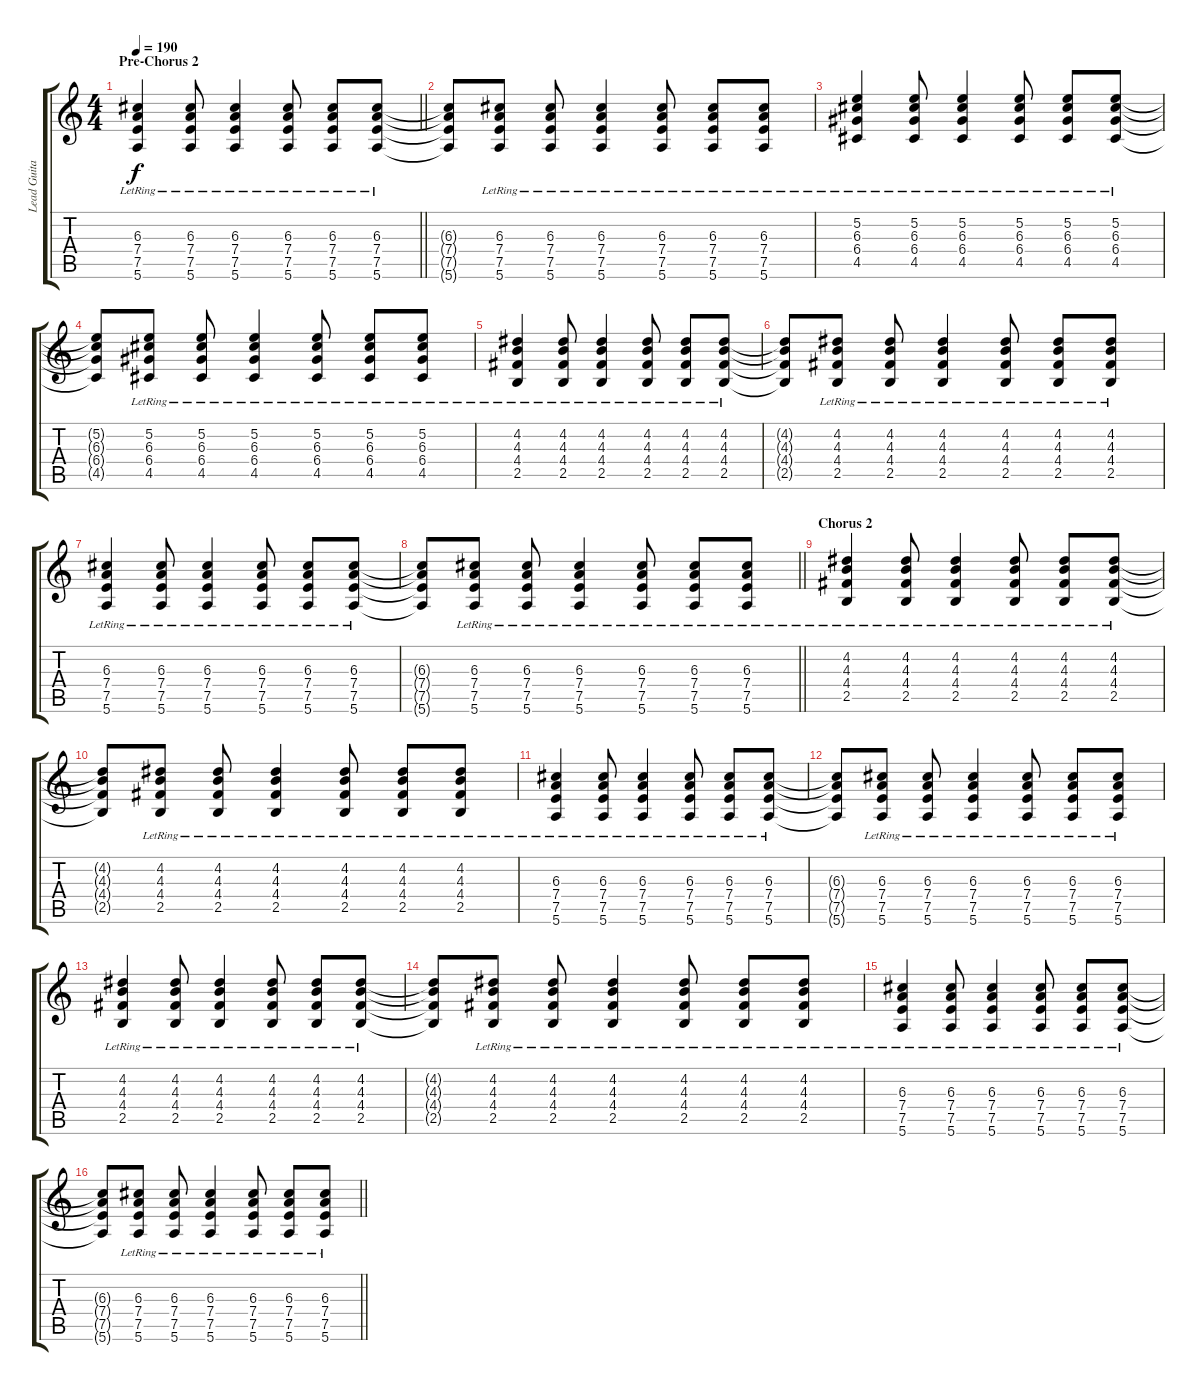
\track ("Lead Guitar" "Lead Guita") {instrument acousticguitarsteel}
\staff {score tabs}
\tuning (E4 B3 G3 D3 A2 E2) {hide}
\ts (4 4)
\section ("" "Pre-Chorus 2")
\tempo 190
\clef g2
\barLineRight lightlight
\ks c
(6.3{lr} 7.4{lr} 7.5{lr} 5.6{lr}).4{dy f} (6.3{lr} 7.4{lr} 7.5{lr} 5.6{lr}).8 (6.3{lr} 7.4{lr} 7.5{lr} 5.6{lr}).4 (6.3{lr} 7.4{lr} 7.5{lr} 5.6{lr}).8 (6.3{lr} 7.4{lr} 7.5{lr} 5.6{lr}).8 (6.3{lr} 7.4{lr} 7.5{lr} 5.6{lr}).8 |
(6.3{t} 7.4{t} 7.5{t} 5.6{t}).8 (6.3{lr} 7.4{lr} 7.5{lr} 5.6{lr}).8 (6.3{lr} 7.4{lr} 7.5{lr} 5.6{lr}).8 (6.3{lr} 7.4{lr} 7.5{lr} 5.6{lr}).4 (6.3{lr} 7.4{lr} 7.5{lr} 5.6{lr}).8 (6.3{lr} 7.4{lr} 7.5{lr} 5.6{lr}).8 (6.3{lr} 7.4{lr} 7.5{lr} 5.6{lr}).8 |
(5.2{lr} 6.3{lr} 6.4{lr} 4.5{lr}).4 (5.2{lr} 6.3{lr} 6.4{lr} 4.5{lr}).8 (5.2{lr} 6.3{lr} 6.4{lr} 4.5{lr}).4 (5.2{lr} 6.3{lr} 6.4{lr} 4.5{lr}).8 (5.2{lr} 6.3{lr} 6.4{lr} 4.5{lr}).8 (5.2{lr} 6.3{lr} 6.4{lr} 4.5{lr}).8 |
(5.2{t} 6.3{t} 6.4{t} 4.5{t}).8 (5.2{lr} 6.3{lr} 6.4{lr} 4.5{lr}).8 (5.2{lr} 6.3{lr} 6.4{lr} 4.5{lr}).8 (5.2{lr} 6.3{lr} 6.4{lr} 4.5{lr}).4 (5.2{lr} 6.3{lr} 6.4{lr} 4.5{lr}).8 (5.2{lr} 6.3{lr} 6.4{lr} 4.5{lr}).8 (5.2{lr} 6.3{lr} 6.4{lr} 4.5{lr}).8 |
(4.2{lr} 4.3{lr} 4.4{lr} 2.5{lr}).4 (4.2{lr} 4.3{lr} 4.4{lr} 2.5{lr}).8 (4.2{lr} 4.3{lr} 4.4{lr} 2.5{lr}).4 (4.2{lr} 4.3{lr} 4.4{lr} 2.5{lr}).8 (4.2{lr} 4.3{lr} 4.4{lr} 2.5{lr}).8 (4.2{lr} 4.3{lr} 4.4{lr} 2.5{lr}).8 |
(4.2{t} 4.3{t} 4.4{t} 2.5{t}).8 (4.2{lr} 4.3{lr} 4.4{lr} 2.5{lr}).8 (4.2{lr} 4.3{lr} 4.4{lr} 2.5{lr}).8 (4.2{lr} 4.3{lr} 4.4{lr} 2.5{lr}).4 (4.2{lr} 4.3{lr} 4.4{lr} 2.5{lr}).8 (4.2{lr} 4.3{lr} 4.4{lr} 2.5{lr}).8 (4.2{lr} 4.3{lr} 4.4{lr} 2.5{lr}).8 |
(6.3{lr} 7.4{lr} 7.5{lr} 5.6{lr}).4 (6.3{lr} 7.4{lr} 7.5{lr} 5.6{lr}).8 (6.3{lr} 7.4{lr} 7.5{lr} 5.6{lr}).4 (6.3{lr} 7.4{lr} 7.5{lr} 5.6{lr}).8 (6.3{lr} 7.4{lr} 7.5{lr} 5.6{lr}).8 (6.3{lr} 7.4{lr} 7.5{lr} 5.6{lr}).8 |
\barLineRight lightlight
(6.3{t} 7.4{t} 7.5{t} 5.6{t}).8 (6.3{lr} 7.4{lr} 7.5{lr} 5.6{lr}).8 (6.3{lr} 7.4{lr} 7.5{lr} 5.6{lr}).8 (6.3{lr} 7.4{lr} 7.5{lr} 5.6{lr}).4 (6.3{lr} 7.4{lr} 7.5{lr} 5.6{lr}).8 (6.3{lr} 7.4{lr} 7.5{lr} 5.6{lr}).8 (6.3{lr} 7.4{lr} 7.5{lr} 5.6{lr}).8 |
\section ("" "Chorus 2")
(4.2{lr} 4.3{lr} 4.4{lr} 2.5{lr}).4 (4.2{lr} 4.3{lr} 4.4{lr} 2.5{lr}).8 (4.2{lr} 4.3{lr} 4.4{lr} 2.5{lr}).4 (4.2{lr} 4.3{lr} 4.4{lr} 2.5{lr}).8 (4.2{lr} 4.3{lr} 4.4{lr} 2.5{lr}).8 (4.2{lr} 4.3{lr} 4.4{lr} 2.5{lr}).8 |
(4.2{t} 4.3{t} 4.4{t} 2.5{t}).8 (4.2{lr} 4.3{lr} 4.4{lr} 2.5{lr}).8 (4.2{lr} 4.3{lr} 4.4{lr} 2.5{lr}).8 (4.2{lr} 4.3{lr} 4.4{lr} 2.5{lr}).4 (4.2{lr} 4.3{lr} 4.4{lr} 2.5{lr}).8 (4.2{lr} 4.3{lr} 4.4{lr} 2.5{lr}).8 (4.2{lr} 4.3{lr} 4.4{lr} 2.5{lr}).8 |
(6.3{lr} 7.4{lr} 7.5{lr} 5.6{lr}).4 (6.3{lr} 7.4{lr} 7.5{lr} 5.6{lr}).8 (6.3{lr} 7.4{lr} 7.5{lr} 5.6{lr}).4 (6.3{lr} 7.4{lr} 7.5{lr} 5.6{lr}).8 (6.3{lr} 7.4{lr} 7.5{lr} 5.6{lr}).8 (6.3{lr} 7.4{lr} 7.5{lr} 5.6{lr}).8 |
(6.3{t} 7.4{t} 7.5{t} 5.6{t}).8 (6.3{lr} 7.4{lr} 7.5{lr} 5.6{lr}).8 (6.3{lr} 7.4{lr} 7.5{lr} 5.6{lr}).8 (6.3{lr} 7.4{lr} 7.5{lr} 5.6{lr}).4 (6.3{lr} 7.4{lr} 7.5{lr} 5.6{lr}).8 (6.3{lr} 7.4{lr} 7.5{lr} 5.6{lr}).8 (6.3{lr} 7.4{lr} 7.5{lr} 5.6{lr}).8 |
(4.2{lr} 4.3{lr} 4.4{lr} 2.5{lr}).4 (4.2{lr} 4.3{lr} 4.4{lr} 2.5{lr}).8 (4.2{lr} 4.3{lr} 4.4{lr} 2.5{lr}).4 (4.2{lr} 4.3{lr} 4.4{lr} 2.5{lr}).8 (4.2{lr} 4.3{lr} 4.4{lr} 2.5{lr}).8 (4.2{lr} 4.3{lr} 4.4{lr} 2.5{lr}).8 |
(4.2{t} 4.3{t} 4.4{t} 2.5{t}).8 (4.2{lr} 4.3{lr} 4.4{lr} 2.5{lr}).8 (4.2{lr} 4.3{lr} 4.4{lr} 2.5{lr}).8 (4.2{lr} 4.3{lr} 4.4{lr} 2.5{lr}).4 (4.2{lr} 4.3{lr} 4.4{lr} 2.5{lr}).8 (4.2{lr} 4.3{lr} 4.4{lr} 2.5{lr}).8 (4.2{lr} 4.3{lr} 4.4{lr} 2.5{lr}).8 |
(6.3{lr} 7.4{lr} 7.5{lr} 5.6{lr}).4 (6.3{lr} 7.4{lr} 7.5{lr} 5.6{lr}).8 (6.3{lr} 7.4{lr} 7.5{lr} 5.6{lr}).4 (6.3{lr} 7.4{lr} 7.5{lr} 5.6{lr}).8 (6.3{lr} 7.4{lr} 7.5{lr} 5.6{lr}).8 (6.3{lr} 7.4{lr} 7.5{lr} 5.6{lr}).8 |
\barLineRight lightlight
(6.3{t} 7.4{t} 7.5{t} 5.6{t}).8 (6.3{lr} 7.4{lr} 7.5{lr} 5.6{lr}).8 (6.3{lr} 7.4{lr} 7.5{lr} 5.6{lr}).8 (6.3{lr} 7.4{lr} 7.5{lr} 5.6{lr}).4 (6.3{lr} 7.4{lr} 7.5{lr} 5.6{lr}).8 (6.3{lr} 7.4{lr} 7.5{lr} 5.6{lr}).8 (6.3{lr} 7.4{lr} 7.5{lr} 5.6{lr}).8
